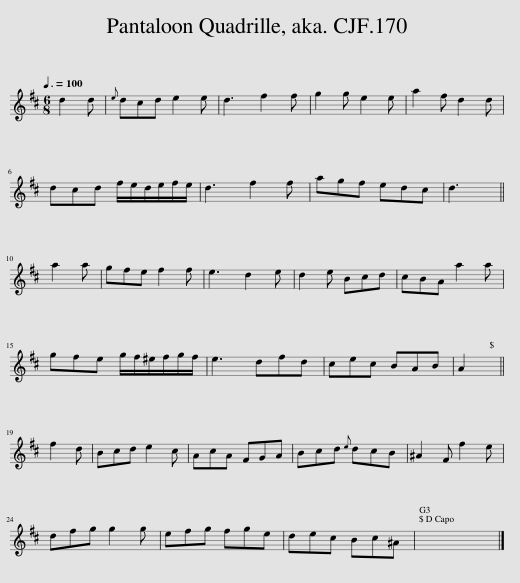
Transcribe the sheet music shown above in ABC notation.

X:1
L:1/8
Q:3/8=100
M:6/8
I:linebreak $
K:D
V:1 treble
V:1
 d2 d |{e} dcd e2 e | d3 f2 f | g2 g e2 e | a2 f d2 d |$ %5
 dcd f/e/d/e/f/e/ | d3 f2 f | agf edc | d3 ||$ a2 a | %10
 gfe f2 f | e3 d2 e | d2 e Bcd | cBA a2 a |$ gfe g/f/^e/f/g/f/ | %15
 e3 dfd | cec BAB | A2 ||$ f2 d | Bcd e2 c | %20
 AcA FGA | Bcd{e} dcB | ^A2 F f2 e |$ dfg g2 g | efg fge | %25
 dec Bc^A | x6 |] %27
